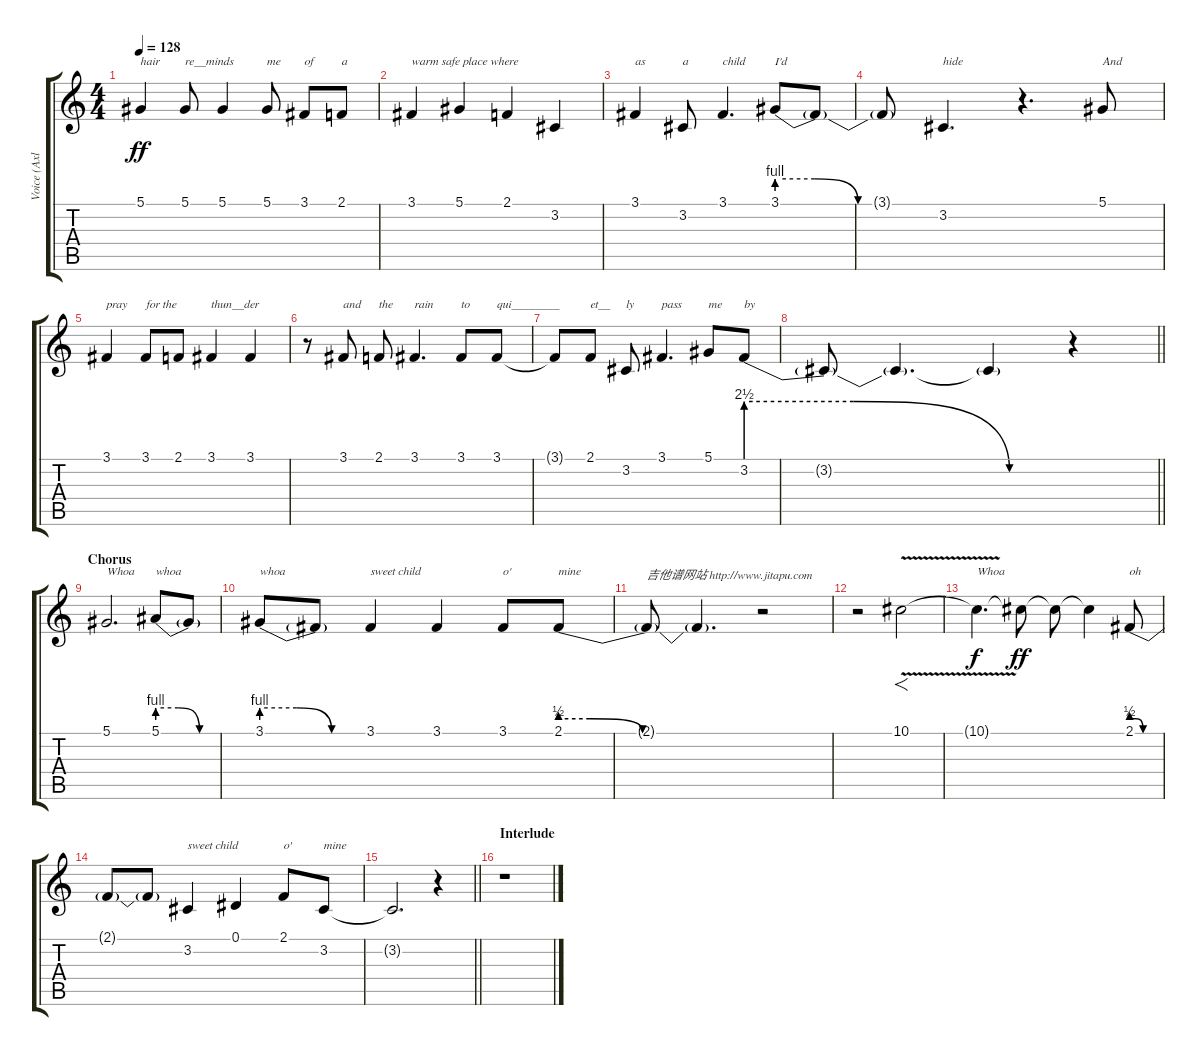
\track ("Voice (Axl)" "Voice (Axl") {instrument lead2sawtooth}
\staff {score tabs}
\tuning (Eb4 Bb3 Gb3 Db3 Ab2 Eb2) {hide}
\ts (4 4)
\tempo 128
\clef g2
\ks c
5.1.4{txt "hair" dy ff} 5.1.8{txt "re__minds"} 5.1.4 5.1.8{txt "me"} 3.1.8{txt "of"} 2.1.8{txt "a"} |
3.1.4{txt "warm safe place where"} 5.1.4 2.1.4 3.2.4 |
3.1.4{txt "as"} 3.2.8{txt "a"} 3.1.4{d txt "child"} 3.1{be (custom 0 4 14 4 30 0 40 0 60 0)}.8{txt "I'd"} 3.1{t}.8 |
3.1{t}.8 3.2.4{d txt "hide"} r.4{d} 5.1.8{txt "And"} |
3.1.4{txt "pray"} 3.1.8{txt "for the"} 2.1.8 3.1.4{txt "thun__der"} 3.1.4 |
r.8 3.1.8{txt "and"} 2.1.8{txt "the"} 3.1.4{d txt "rain"} 3.1.8{txt "to"} 3.1.8{txt "qui________"} |
3.1{t}.8 2.1.8{txt "et__"} 3.2.8{txt "ly"} 3.1.4{d txt "pass"} 5.1.8{txt "me"} 3.2{be (custom 0 10 20 10 49 0 54 0 60 0)}.8{txt "by"} |
\barLineRight lightlight
3.2{t}.8 3.2{t}.4{d} 3.2{t}.4 r.4 |
\section ("" "Chorus")
5.1.2{d txt "Whoa"} 5.1{be (custom 0 4 20 4 40 0 60 0)}.8{txt "whoa"} 5.1{t}.8 |
3.1{be (custom 0 4 20 4 40 0 60 0)}.8{txt "whoa"} 3.1{t}.8 3.1.4{txt "sweet child"} 3.1.4 3.1.8{txt "o'"} 2.1{be (custom 0 2 9 2 25 0 40 0 60 0)}.8{txt "mine"} |
2.1{t}.8{txt "吉他谱网站 http://www.jitapu.com"} 2.1{t}.4{d} r.2 |
r.2 10.1{v}.2{f} |
10.1{t}.4{d txt "Whoa" dy f} 10.1{t}.8{dy ff} 10.1{t}.8 10.1{t}.4 2.1{be (custom 0 2 10 2 25 0 40 0 60 0)}.8{txt "oh"} |
2.1{t}.8 2.1{t}.8 3.2.4{txt "sweet child"} 0.1.4 2.1.8{txt "o'"} 3.2.8{txt "mine"} |
\barLineRight lightlight
3.2{t}.2{d} r.4 |
\section ("" "Interlude")
r.1
